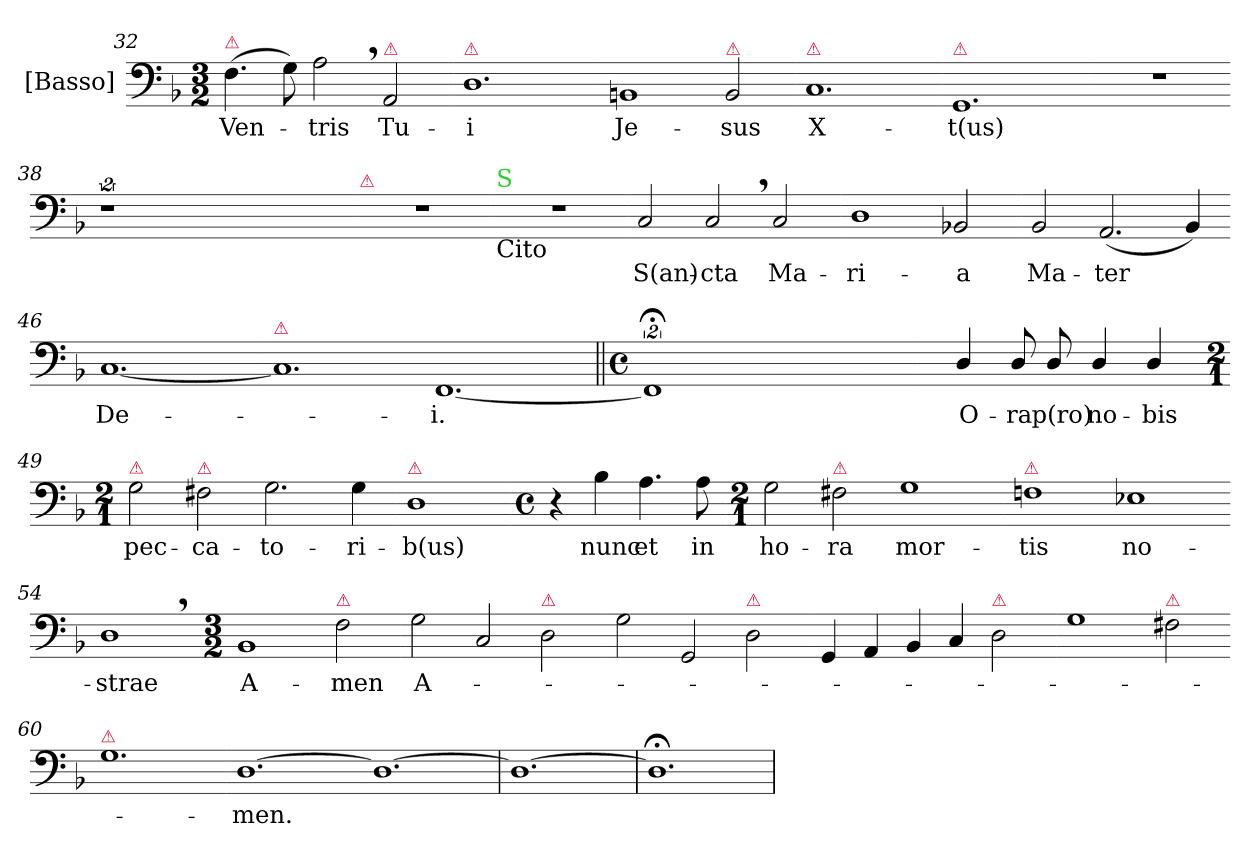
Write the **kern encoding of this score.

**kern	**text
*part1	*part1
*staff1	*staff1
*I"[Basso]	*
*I'B	*
*clefF4	*
*k[b-]	*
*M3/2	*
=32	=32
!LO:TX:a:color=crimson:t=⚠	!
(4.F\	Ven-
8G\)	.
2A,\	-tris
!LO:TX:a:color=crimson:t=⚠	!
2AA/	Tu-
=33-	=33-
!LO:TX:a:color=crimson:t=⚠	!
1.D\	-i
=34-	=34-
1BBn/	Je-
!LO:TX:a:color=crimson:t=⚠	!
2BB/	-sus
=35-	=35-
!LO:TX:a:color=crimson:t=⚠	!
1.C/	X-
=36-	=36-
!LO:TX:a:color=crimson:t=⚠	!
1.GG/	-t(us)
=37-	=37-
1.r	.
=38-	=38-
2%9r	.
=41-	=41-
!LO:TX:a:color=crimson:t=⚠	!
1.r	.
=42-	=42-
!LO:TX:a:color=limegreen:t=S	!
!LO:TX:b:t=Cito	!
1.r	.
=43-	=43-
2C/	S(an)-
2C,</	-cta
2C/	Ma-
=44-	=44-
1D\	-ri-
2BB-X/	-a
=45-	=45-
2BB-/	Ma-
(2.AA/	-ter
4BB-/)	.
=46-	=46-
[1.C/	De-
=47-	=47-
!LO:TX:a:color=crimson:t=⚠	!
1.C/]	.
[1.FF/	-i.
=48||	=48||
*M4/4	*
*met(c)	*
2%9FF;</]	.
4D/	O-
8D/	-ra
8D/	p(ro)
4D/	no-
4D/	-bis
=49-	=49-
*M2/1	*
!LO:TX:a:color=crimson:t=⚠	!
2G\	pec-
!LO:TX:a:color=crimson:t=⚠	!
2F#X\	-ca-
2.G\	-to-
4G\	-ri-
=50-	=50-
!LO:TX:a:color=crimson:t=⚠	!
1D\	-b(us)
=51-	=51-
*M4/4	*
*met(c)	*
4r	.
4B-\	nunc
4.A\	et
8A\	in
=52-	=52-
*M2/1	*
2G\	ho-
!LO:TX:a:color=crimson:t=⚠	!
2F#X\	-ra
1G\	mor-
=53-	=53-
!LO:TX:a:color=crimson:t=⚠	!
1Fn\	-tis
1E-X\	no-
=54-	=54-
1D,<\	-strae
=55-	=55-
*M3/2	*
1BB-/	A-
!LO:TX:a:color=crimson:t=⚠	!
2F\	-men
=56-	=56-
2G\	A-
2C/	.
!LO:TX:a:color=crimson:t=⚠	!
2D\	.
=57-	=57-
2G\	.
2GG/	.
!LO:TX:a:color=crimson:t=⚠	!
2D\	.
=58-	=58-
4GG/	.
4AA/	.
4BB-/	.
4C/	.
!LO:TX:a:color=crimson:t=⚠	!
2D\	.
=59-	=59-
1G\	.
!LO:TX:a:color=crimson:t=⚠	!
2F#X\	.
=60-	=60-
!LO:TX:a:color=crimson:t=⚠	!
1.G\	.
=61-	=61-
[1.D\	-men.
=62-	=62-
1.D\_	.
=63	=63
1.D\_	.
=64	=64
1.D;<\]	.
=	=
*-	*-
